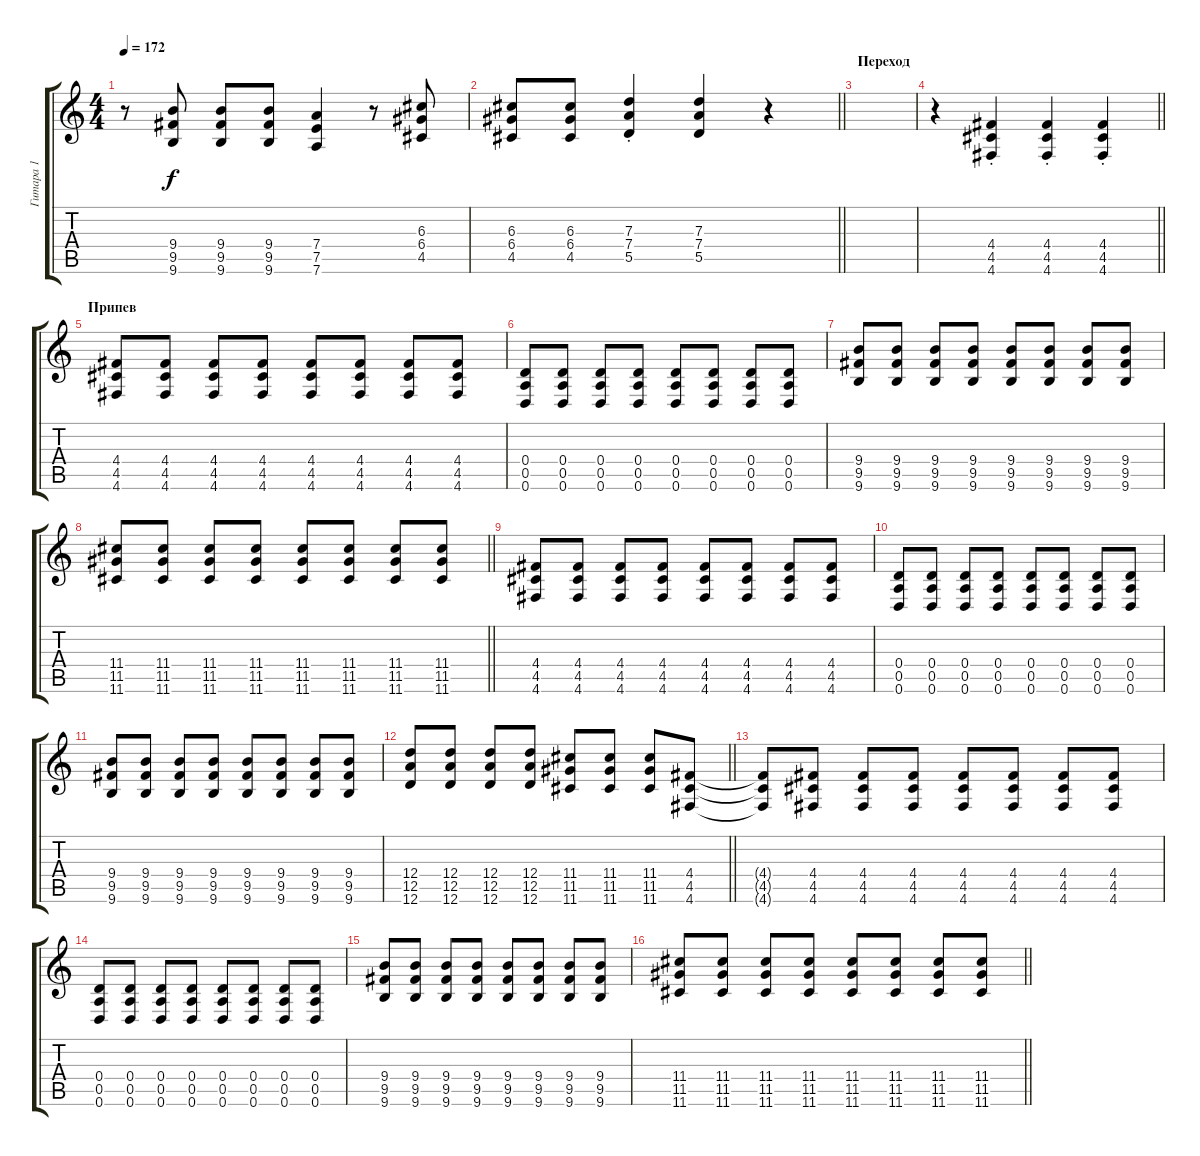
\track ("Гитара 1" "Гитара 1") {instrument distortionguitar}
\staff {score tabs}
\tuning (E4 B3 G3 D3 A2 D2) {hide}
\ts (4 4)
\tempo 172
\clef g2
\ks c
r.8{dy f} (9.4 9.5 9.6).8 (9.4 9.5 9.6).8 (9.4 9.5 9.6).8 (7.4 7.5 7.6).4 r.8 (6.3 6.4 4.5).8 |
\barLineRight lightlight
(6.3 6.4 4.5).8 (6.3 6.4 4.5).8 (7.3{st} 7.4{st} 5.5{st}).4 (7.3 7.4 5.5).4 r.4 |
\section ("" "Переход")
|
\barLineRight lightlight
r.4 (4.4{st} 4.5{st} 4.6{st}).4 (4.4{st} 4.5{st} 4.6{st}).4 (4.4{st} 4.5{st} 4.6{st}).4 |
\section ("" "Припев")
(4.4 4.5 4.6).8 (4.4 4.5 4.6).8 (4.4 4.5 4.6).8 (4.4 4.5 4.6).8 (4.4 4.5 4.6).8 (4.4 4.5 4.6).8 (4.4 4.5 4.6).8 (4.4 4.5 4.6).8 |
(0.4 0.5 0.6).8 (0.4 0.5 0.6).8 (0.4 0.5 0.6).8 (0.4 0.5 0.6).8 (0.4 0.5 0.6).8 (0.4 0.5 0.6).8 (0.4 0.5 0.6).8 (0.4 0.5 0.6).8 |
(9.4 9.5 9.6).8 (9.4 9.5 9.6).8 (9.4 9.5 9.6).8 (9.4 9.5 9.6).8 (9.4 9.5 9.6).8 (9.4 9.5 9.6).8 (9.4 9.5 9.6).8 (9.4 9.5 9.6).8 |
\barLineRight lightlight
(11.4 11.5 11.6).8 (11.4 11.5 11.6).8 (11.4 11.5 11.6).8 (11.4 11.5 11.6).8 (11.4 11.5 11.6).8 (11.4 11.5 11.6).8 (11.4 11.5 11.6).8 (11.4 11.5 11.6).8 |
(4.4 4.5 4.6).8 (4.4 4.5 4.6).8 (4.4 4.5 4.6).8 (4.4 4.5 4.6).8 (4.4 4.5 4.6).8 (4.4 4.5 4.6).8 (4.4 4.5 4.6).8 (4.4 4.5 4.6).8 |
(0.4 0.5 0.6).8 (0.4 0.5 0.6).8 (0.4 0.5 0.6).8 (0.4 0.5 0.6).8 (0.4 0.5 0.6).8 (0.4 0.5 0.6).8 (0.4 0.5 0.6).8 (0.4 0.5 0.6).8 |
(9.4 9.5 9.6).8 (9.4 9.5 9.6).8 (9.4 9.5 9.6).8 (9.4 9.5 9.6).8 (9.4 9.5 9.6).8 (9.4 9.5 9.6).8 (9.4 9.5 9.6).8 (9.4 9.5 9.6).8 |
\barLineRight lightlight
(12.4 12.5 12.6).8 (12.4 12.5 12.6).8 (12.4 12.5 12.6).8 (12.4 12.5 12.6).8 (11.4 11.5 11.6).8 (11.4 11.5 11.6).8 (11.4 11.5 11.6).8 (4.4 4.5 4.6).8 |
\section ("" "")
(4.4{t} 4.5{t} 4.6{t}).8 (4.4 4.5 4.6).8 (4.4 4.5 4.6).8 (4.4 4.5 4.6).8 (4.4 4.5 4.6).8 (4.4 4.5 4.6).8 (4.4 4.5 4.6).8 (4.4 4.5 4.6).8 |
(0.4 0.5 0.6).8 (0.4 0.5 0.6).8 (0.4 0.5 0.6).8 (0.4 0.5 0.6).8 (0.4 0.5 0.6).8 (0.4 0.5 0.6).8 (0.4 0.5 0.6).8 (0.4 0.5 0.6).8 |
(9.4 9.5 9.6).8 (9.4 9.5 9.6).8 (9.4 9.5 9.6).8 (9.4 9.5 9.6).8 (9.4 9.5 9.6).8 (9.4 9.5 9.6).8 (9.4 9.5 9.6).8 (9.4 9.5 9.6).8 |
\barLineRight lightlight
(11.4 11.5 11.6).8 (11.4 11.5 11.6).8 (11.4 11.5 11.6).8 (11.4 11.5 11.6).8 (11.4 11.5 11.6).8 (11.4 11.5 11.6).8 (11.4 11.5 11.6).8 (11.4 11.5 11.6).8
